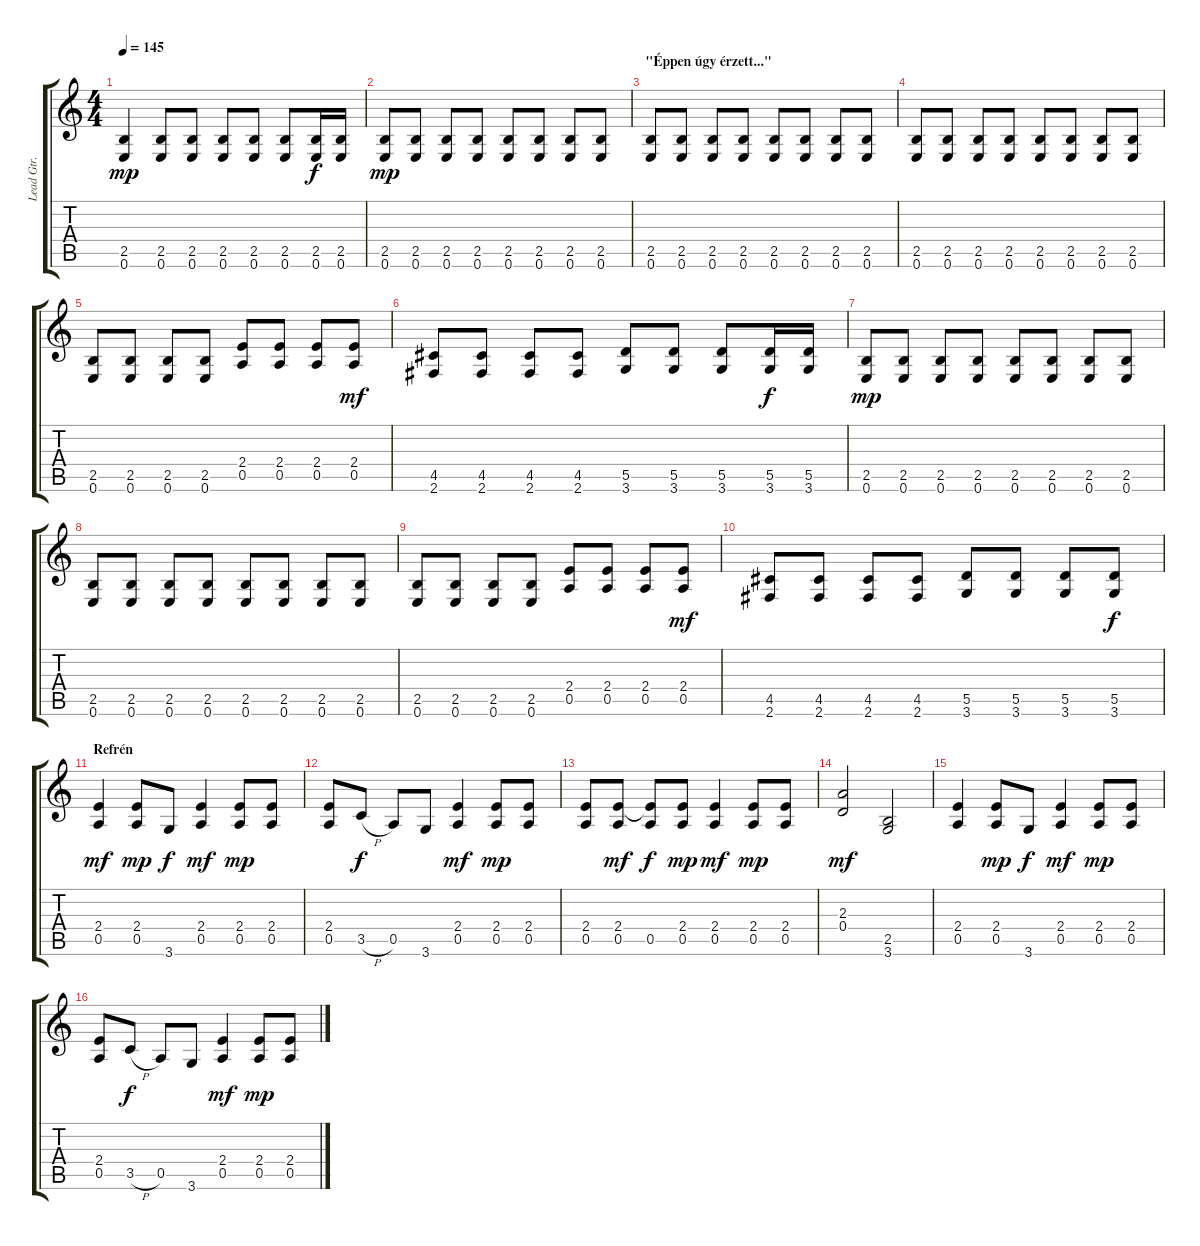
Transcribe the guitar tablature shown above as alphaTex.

\track ("Lead Gtr." "Lead Gtr.") {instrument distortionguitar}
\staff {score tabs}
\tuning (E4 B3 G3 D3 A2 E2) {hide}
\ts (4 4)
\tempo 145
\clef g2
\ks c
(2.5 0.6).4{dy mp} (2.5 0.6).8 (2.5 0.6).8 (2.5 0.6).8 (2.5 0.6).8 (2.5 0.6).8 (2.5 0.6).16{dy f} (2.5 0.6).16 |
(2.5 0.6).8{dy mp} (2.5 0.6).8 (2.5 0.6).8 (2.5 0.6).8 (2.5 0.6).8 (2.5 0.6).8 (2.5 0.6).8 (2.5 0.6).8 |
\section ("" "\"Éppen úgy érzett...\"")
(2.5 0.6).8 (2.5 0.6).8 (2.5 0.6).8 (2.5 0.6).8 (2.5 0.6).8 (2.5 0.6).8 (2.5 0.6).8 (2.5 0.6).8 |
(2.5 0.6).8 (2.5 0.6).8 (2.5 0.6).8 (2.5 0.6).8 (2.5 0.6).8 (2.5 0.6).8 (2.5 0.6).8 (2.5 0.6).8 |
(2.5 0.6).8 (2.5 0.6).8 (2.5 0.6).8 (2.5 0.6).8 (2.4 0.5).8 (2.4 0.5).8 (2.4 0.5).8 (2.4 0.5).8{dy mf} |
(4.5 2.6).8 (4.5 2.6).8 (4.5 2.6).8 (4.5 2.6).8 (5.5 3.6).8 (5.5 3.6).8 (5.5 3.6).8 (5.5 3.6).16{dy f} (5.5 3.6).16 |
(2.5 0.6).8{dy mp} (2.5 0.6).8 (2.5 0.6).8 (2.5 0.6).8 (2.5 0.6).8 (2.5 0.6).8 (2.5 0.6).8 (2.5 0.6).8 |
(2.5 0.6).8 (2.5 0.6).8 (2.5 0.6).8 (2.5 0.6).8 (2.5 0.6).8 (2.5 0.6).8 (2.5 0.6).8 (2.5 0.6).8 |
(2.5 0.6).8 (2.5 0.6).8 (2.5 0.6).8 (2.5 0.6).8 (2.4 0.5).8 (2.4 0.5).8 (2.4 0.5).8 (2.4 0.5).8{dy mf} |
(4.5 2.6).8 (4.5 2.6).8 (4.5 2.6).8 (4.5 2.6).8 (5.5 3.6).8 (5.5 3.6).8 (5.5 3.6).8 (5.5 3.6).8{dy f} |
\section ("" "Refrén")
(2.4 0.5).4{dy mf} (2.4 0.5).8{dy mp} 3.6.8{dy f} (2.4 0.5).4{dy mf} (2.4 0.5).8{dy mp} (2.4 0.5).8 |
(2.4 0.5).8 3.5{h}.8{dy f} 0.5.8 3.6.8 (2.4 0.5).4{dy mf} (2.4 0.5).8{dy mp} (2.4 0.5).8 |
(2.4 0.5).8 (2.4 0.5).8{dy mf} (2.4{t} 0.5).8{dy f} (2.4 0.5).8{dy mp} (2.4 0.5).4{dy mf} (2.4 0.5).8{dy mp} (2.4 0.5).8 |
(2.3 0.4).2{dy mf} (2.5 3.6).2 |
(2.4 0.5).4 (2.4 0.5).8{dy mp} 3.6.8{dy f} (2.4 0.5).4{dy mf} (2.4 0.5).8{dy mp} (2.4 0.5).8 |
(2.4 0.5).8 3.5{h}.8{dy f} 0.5.8 3.6.8 (2.4 0.5).4{dy mf} (2.4 0.5).8{dy mp} (2.4 0.5).8
